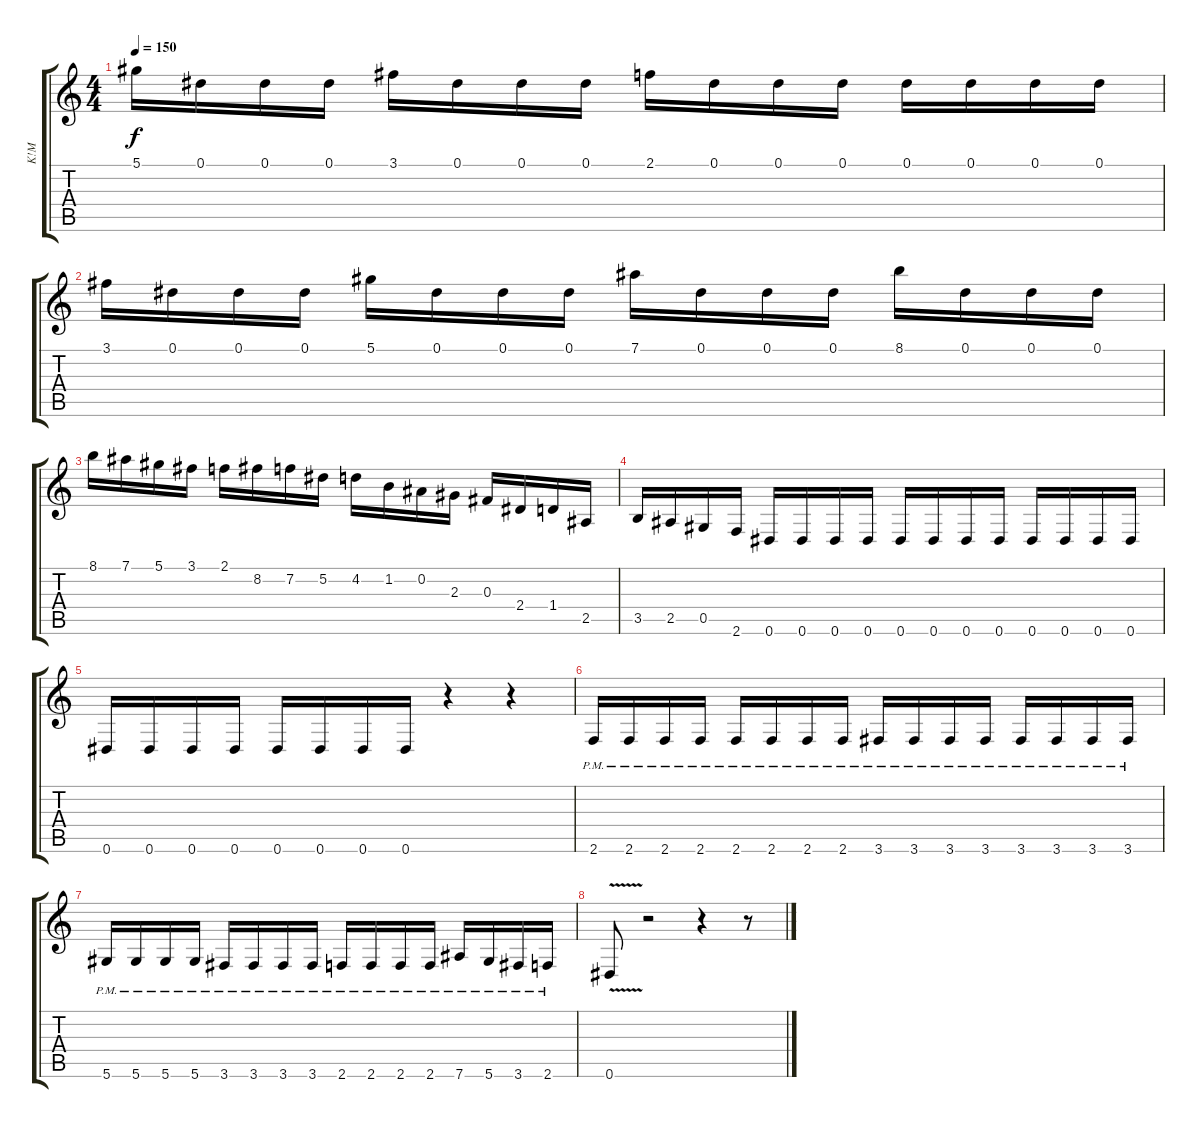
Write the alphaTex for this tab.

\track ("K!M" "K!M") {instrument distortionguitar}
\staff {score tabs}
\tuning (Eb4 Bb3 Gb3 Db3 Ab2 Eb2) {hide}
\ts (4 4)
\tempo 150
\clef g2
\ks c
5.1.16{dy f} 0.1.16 0.1.16 0.1.16 3.1.16 0.1.16 0.1.16 0.1.16 2.1.16 0.1.16 0.1.16 0.1.16 0.1.16 0.1.16 0.1.16 0.1.16 |
3.1.16 0.1.16 0.1.16 0.1.16 5.1.16 0.1.16 0.1.16 0.1.16 7.1.16 0.1.16 0.1.16 0.1.16 8.1.16 0.1.16 0.1.16 0.1.16 |
8.1.16 7.1.16 5.1.16 3.1.16 2.1.16 8.2.16 7.2.16 5.2.16 4.2.16 1.2.16 0.2.16 2.3.16 0.3.16 2.4.16 1.4.16 2.5.16 |
3.5.16 2.5.16 0.5.16 2.6.16 0.6.16 0.6.16 0.6.16 0.6.16 0.6.16 0.6.16 0.6.16 0.6.16 0.6.16 0.6.16 0.6.16 0.6.16 |
0.6.16 0.6.16 0.6.16 0.6.16 0.6.16 0.6.16 0.6.16 0.6.16 r.4 r.4 |
2.6{pm}.16 2.6{pm}.16 2.6{pm}.16 2.6{pm}.16 2.6{pm}.16 2.6{pm}.16 2.6{pm}.16 2.6{pm}.16 3.6{pm}.16 3.6{pm}.16 3.6{pm}.16 3.6{pm}.16 3.6{pm}.16 3.6{pm}.16 3.6{pm}.16 3.6{pm}.16 |
5.6{pm}.16 5.6{pm}.16 5.6{pm}.16 5.6{pm}.16 3.6{pm}.16 3.6{pm}.16 3.6{pm}.16 3.6{pm}.16 2.6{pm}.16 2.6{pm}.16 2.6{pm}.16 2.6{pm}.16 7.6{pm}.16 5.6{pm}.16 3.6{pm}.16 2.6{pm}.16 |
0.6{v}.8 r.2 r.4 r.8
